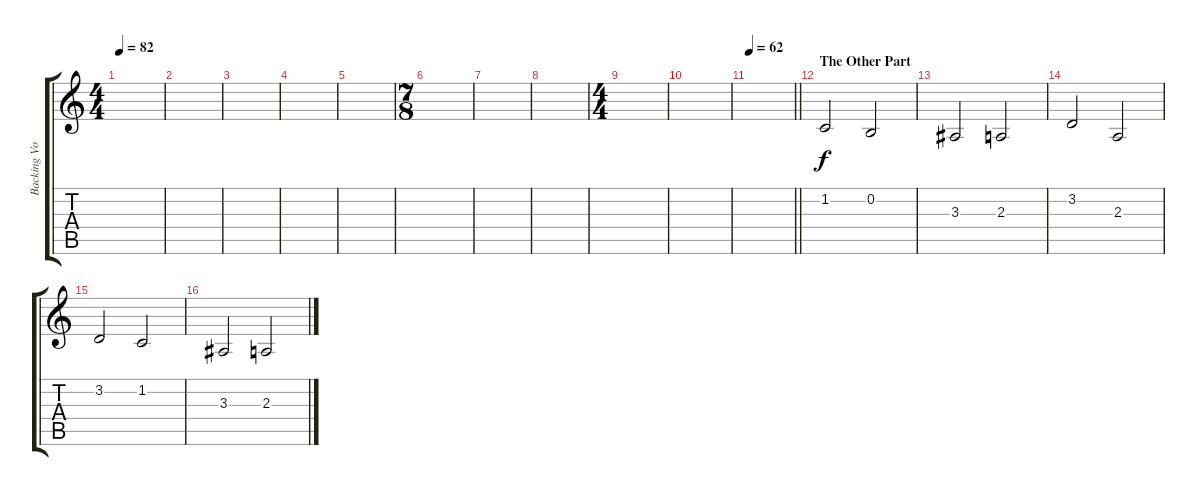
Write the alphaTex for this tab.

\track ("Backing Vocal" "Backing Vo") {instrument choiraahs}
\staff {score tabs}
\tuning (E4 B3 G3 D3 A2 E2) {hide}
\ts (4 4)
\tempo 82
\clef g2
\ks c
|
|
|
|
|
\ts (7 8)
|
|
|
\ts (4 4)
|
|
\tempo 62
\barLineRight lightlight
|
\section ("" "The Other Part")
1.2.2 0.2.2 |
3.3.2 2.3.2 |
3.2.2 2.3.2 |
3.2.2 1.2.2 |
3.3.2 2.3.2
